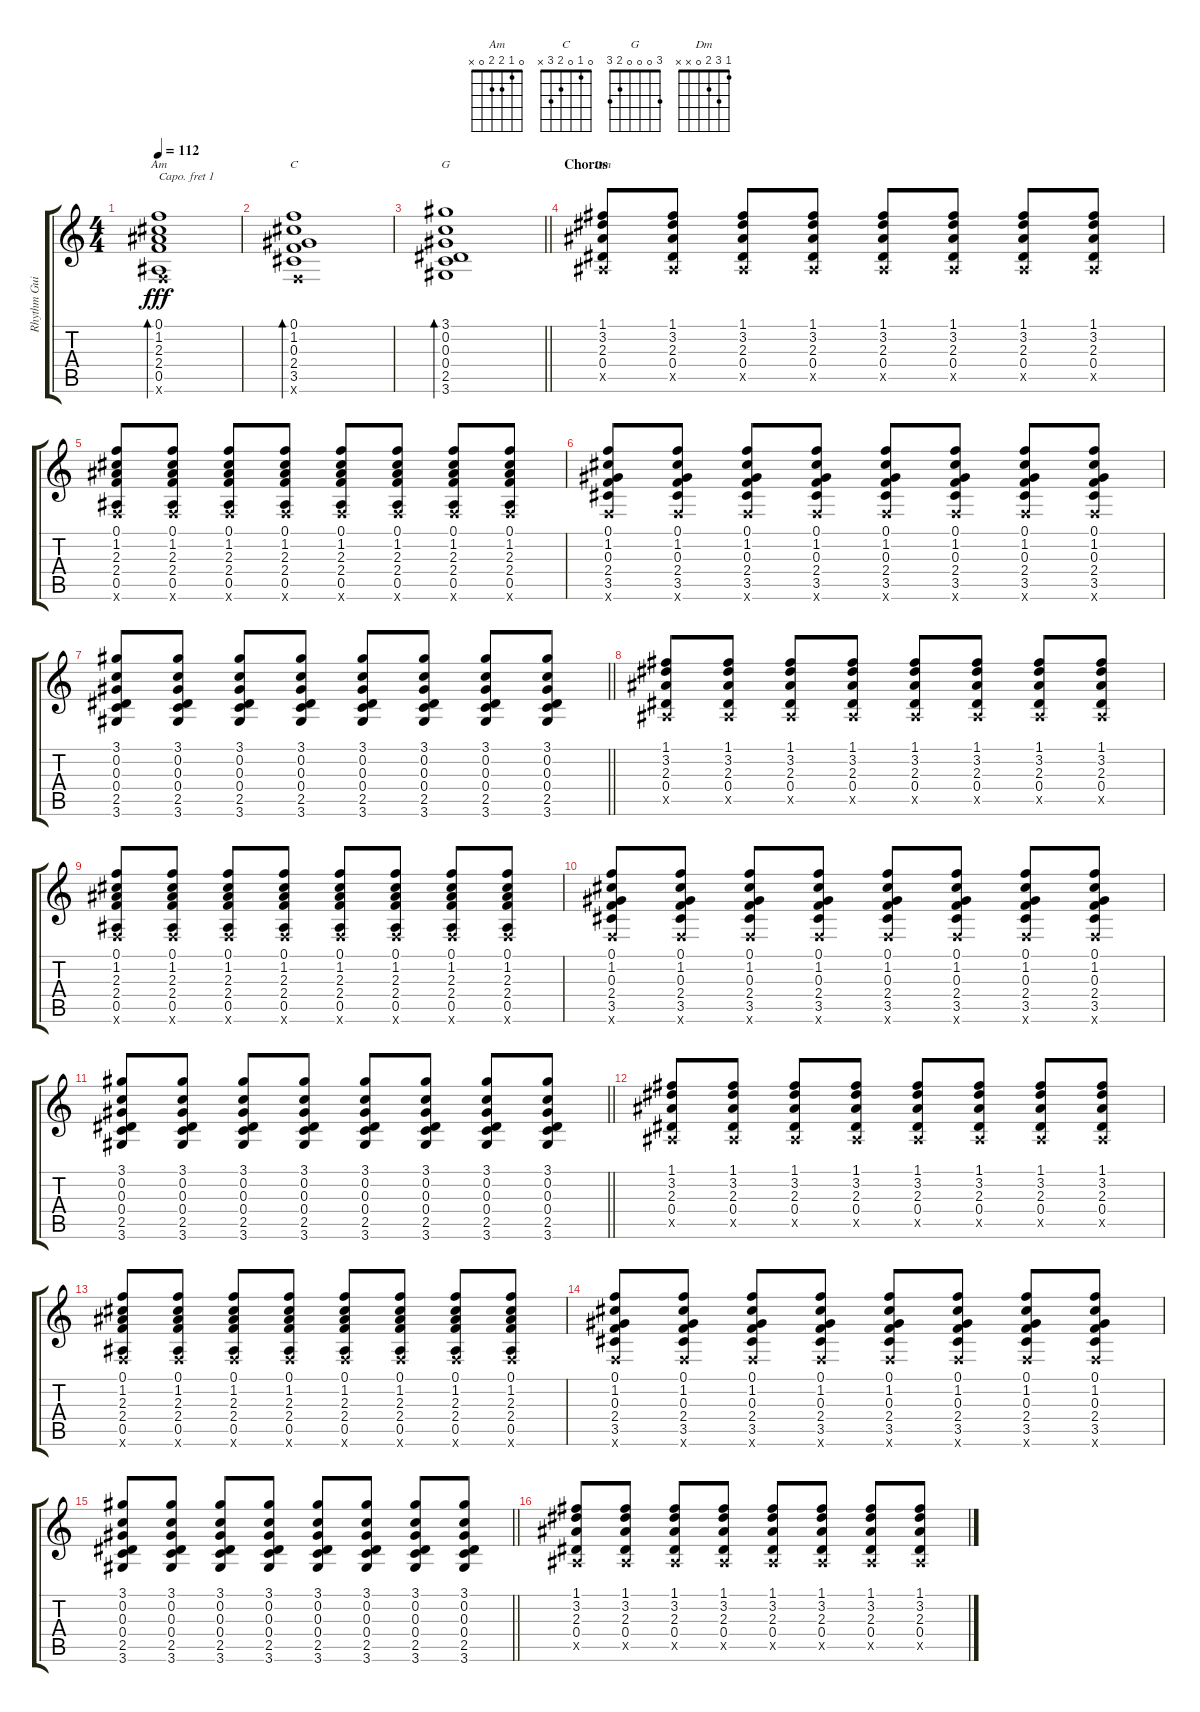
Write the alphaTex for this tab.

\track ("Rhythm Guitar (Acoustic)" "Rhythm Gui") {instrument acousticguitarsteel}
\staff {score tabs}
\capo 1
\tuning (E4 B3 G3 D3 A2 E2) {hide}
\chord ("Am" 0 1 2 2 0 x)
\chord ("C" 0 1 0 2 3 x)
\chord ("G" 3 0 0 0 2 3)
\chord ("Dm" 1 3 2 0 x x)
\ts (4 4)
\tempo 112
\clef g2
\ks c
(0.1 1.2 2.3 2.4 0.5 0.6{x}).1{bd 60 ch "Am" dy fff} |
(0.1 1.2 0.3 2.4 3.5 0.6{x}).1{bd 60 ch "C"} |
\barLineRight lightlight
(3.1 0.2 0.3 0.4 2.5 3.6).1{bd 60 ch "G"} |
\section ("" "Chorus")
(1.1 3.2 2.3 0.4 0.5{x}).8{ch "Dm"} (1.1 3.2 2.3 0.4 0.5{x}).8 (1.1 3.2 2.3 0.4 0.5{x}).8 (1.1 3.2 2.3 0.4 0.5{x}).8 (1.1 3.2 2.3 0.4 0.5{x}).8 (1.1 3.2 2.3 0.4 0.5{x}).8 (1.1 3.2 2.3 0.4 0.5{x}).8 (1.1 3.2 2.3 0.4 0.5{x}).8 |
(0.1 1.2 2.3 2.4 0.5 0.6{x}).8 (0.1 1.2 2.3 2.4 0.5 0.6{x}).8 (0.1 1.2 2.3 2.4 0.5 0.6{x}).8 (0.1 1.2 2.3 2.4 0.5 0.6{x}).8 (0.1 1.2 2.3 2.4 0.5 0.6{x}).8 (0.1 1.2 2.3 2.4 0.5 0.6{x}).8 (0.1 1.2 2.3 2.4 0.5 0.6{x}).8 (0.1 1.2 2.3 2.4 0.5 0.6{x}).8 |
(0.1 1.2 0.3 2.4 3.5 0.6{x}).8 (0.1 1.2 0.3 2.4 3.5 0.6{x}).8 (0.1 1.2 0.3 2.4 3.5 0.6{x}).8 (0.1 1.2 0.3 2.4 3.5 0.6{x}).8 (0.1 1.2 0.3 2.4 3.5 0.6{x}).8 (0.1 1.2 0.3 2.4 3.5 0.6{x}).8 (0.1 1.2 0.3 2.4 3.5 0.6{x}).8 (0.1 1.2 0.3 2.4 3.5 0.6{x}).8 |
\barLineRight lightlight
(3.1 0.2 0.3 0.4 2.5 3.6).8 (3.1 0.2 0.3 0.4 2.5 3.6).8 (3.1 0.2 0.3 0.4 2.5 3.6).8 (3.1 0.2 0.3 0.4 2.5 3.6).8 (3.1 0.2 0.3 0.4 2.5 3.6).8 (3.1 0.2 0.3 0.4 2.5 3.6).8 (3.1 0.2 0.3 0.4 2.5 3.6).8 (3.1 0.2 0.3 0.4 2.5 3.6).8 |
(1.1 3.2 2.3 0.4 0.5{x}).8 (1.1 3.2 2.3 0.4 0.5{x}).8 (1.1 3.2 2.3 0.4 0.5{x}).8 (1.1 3.2 2.3 0.4 0.5{x}).8 (1.1 3.2 2.3 0.4 0.5{x}).8 (1.1 3.2 2.3 0.4 0.5{x}).8 (1.1 3.2 2.3 0.4 0.5{x}).8 (1.1 3.2 2.3 0.4 0.5{x}).8 |
(0.1 1.2 2.3 2.4 0.5 0.6{x}).8 (0.1 1.2 2.3 2.4 0.5 0.6{x}).8 (0.1 1.2 2.3 2.4 0.5 0.6{x}).8 (0.1 1.2 2.3 2.4 0.5 0.6{x}).8 (0.1 1.2 2.3 2.4 0.5 0.6{x}).8 (0.1 1.2 2.3 2.4 0.5 0.6{x}).8 (0.1 1.2 2.3 2.4 0.5 0.6{x}).8 (0.1 1.2 2.3 2.4 0.5 0.6{x}).8 |
(0.1 1.2 0.3 2.4 3.5 0.6{x}).8 (0.1 1.2 0.3 2.4 3.5 0.6{x}).8 (0.1 1.2 0.3 2.4 3.5 0.6{x}).8 (0.1 1.2 0.3 2.4 3.5 0.6{x}).8 (0.1 1.2 0.3 2.4 3.5 0.6{x}).8 (0.1 1.2 0.3 2.4 3.5 0.6{x}).8 (0.1 1.2 0.3 2.4 3.5 0.6{x}).8 (0.1 1.2 0.3 2.4 3.5 0.6{x}).8 |
\barLineRight lightlight
(3.1 0.2 0.3 0.4 2.5 3.6).8 (3.1 0.2 0.3 0.4 2.5 3.6).8 (3.1 0.2 0.3 0.4 2.5 3.6).8 (3.1 0.2 0.3 0.4 2.5 3.6).8 (3.1 0.2 0.3 0.4 2.5 3.6).8 (3.1 0.2 0.3 0.4 2.5 3.6).8 (3.1 0.2 0.3 0.4 2.5 3.6).8 (3.1 0.2 0.3 0.4 2.5 3.6).8 |
(1.1 3.2 2.3 0.4 0.5{x}).8 (1.1 3.2 2.3 0.4 0.5{x}).8 (1.1 3.2 2.3 0.4 0.5{x}).8 (1.1 3.2 2.3 0.4 0.5{x}).8 (1.1 3.2 2.3 0.4 0.5{x}).8 (1.1 3.2 2.3 0.4 0.5{x}).8 (1.1 3.2 2.3 0.4 0.5{x}).8 (1.1 3.2 2.3 0.4 0.5{x}).8 |
(0.1 1.2 2.3 2.4 0.5 0.6{x}).8 (0.1 1.2 2.3 2.4 0.5 0.6{x}).8 (0.1 1.2 2.3 2.4 0.5 0.6{x}).8 (0.1 1.2 2.3 2.4 0.5 0.6{x}).8 (0.1 1.2 2.3 2.4 0.5 0.6{x}).8 (0.1 1.2 2.3 2.4 0.5 0.6{x}).8 (0.1 1.2 2.3 2.4 0.5 0.6{x}).8 (0.1 1.2 2.3 2.4 0.5 0.6{x}).8 |
(0.1 1.2 0.3 2.4 3.5 0.6{x}).8 (0.1 1.2 0.3 2.4 3.5 0.6{x}).8 (0.1 1.2 0.3 2.4 3.5 0.6{x}).8 (0.1 1.2 0.3 2.4 3.5 0.6{x}).8 (0.1 1.2 0.3 2.4 3.5 0.6{x}).8 (0.1 1.2 0.3 2.4 3.5 0.6{x}).8 (0.1 1.2 0.3 2.4 3.5 0.6{x}).8 (0.1 1.2 0.3 2.4 3.5 0.6{x}).8 |
\barLineRight lightlight
(3.1 0.2 0.3 0.4 2.5 3.6).8 (3.1 0.2 0.3 0.4 2.5 3.6).8 (3.1 0.2 0.3 0.4 2.5 3.6).8 (3.1 0.2 0.3 0.4 2.5 3.6).8 (3.1 0.2 0.3 0.4 2.5 3.6).8 (3.1 0.2 0.3 0.4 2.5 3.6).8 (3.1 0.2 0.3 0.4 2.5 3.6).8 (3.1 0.2 0.3 0.4 2.5 3.6).8 |
(1.1 3.2 2.3 0.4 0.5{x}).8 (1.1 3.2 2.3 0.4 0.5{x}).8 (1.1 3.2 2.3 0.4 0.5{x}).8 (1.1 3.2 2.3 0.4 0.5{x}).8 (1.1 3.2 2.3 0.4 0.5{x}).8 (1.1 3.2 2.3 0.4 0.5{x}).8 (1.1 3.2 2.3 0.4 0.5{x}).8 (1.1 3.2 2.3 0.4 0.5{x}).8
